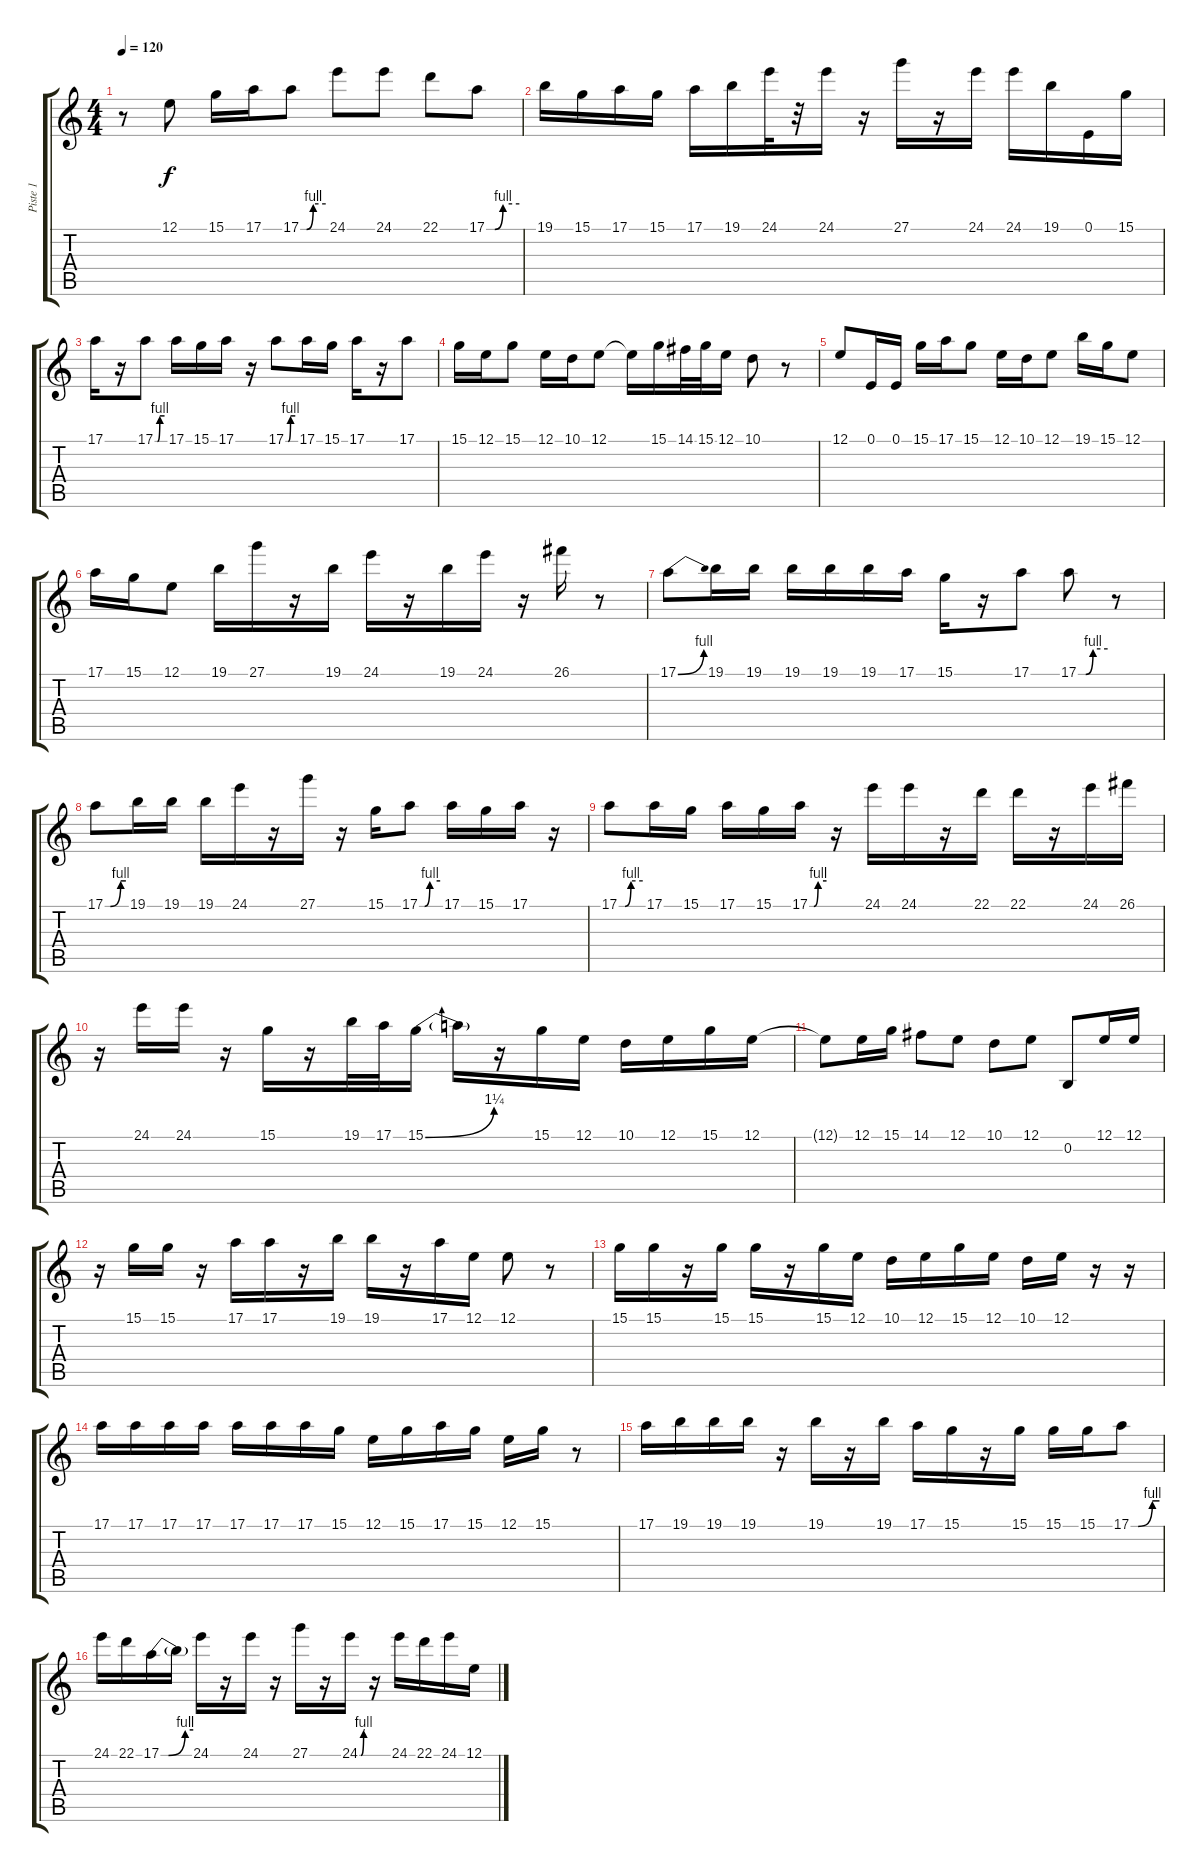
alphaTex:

\track ("Piste 1" "Piste 1") {instrument flute}
\staff {score tabs}
\tuning (E4 B3 G3 D3 A2 E2) {hide}
\ts (4 4)
\tempo 120
\clef g2
\ks c
r.8{dy f instrument flute} 12.1.8 15.1.16 17.1.16 17.1{be (custom 0 0 14 0 30 4 60 4)}.8 24.1.8 24.1.8 22.1.8 17.1{be (custom 0 0 15 0 30 4 60 4)}.8 |
19.1.16 15.1.16 17.1.16 15.1.16 17.1.16 19.1.16 24.1.32 r.32 24.1.16 r.16 27.1.16 r.16 24.1.16 24.1.16 19.1.16 0.1.16 15.1.16 |
17.1.16 r.16 17.1{be (custom 0 0 15 0 30 4 60 4)}.8 17.1.16 15.1.16 17.1.16 r.16 17.1{be (custom 0 0 15 0 30 4 60 4)}.8 17.1.16 15.1.16 17.1.16 r.16 17.1.8 |
15.1.16 12.1.16 15.1.8 12.1.16 10.1.16 12.1.8 12.1{t}.16 15.1.16 14.1.32 15.1.32 12.1.16 10.1.8 r.8 |
12.1.8 0.1.16 0.1.16 15.1.16 17.1.16 15.1.8 12.1.16 10.1.16 12.1.8 19.1.16 15.1.16 12.1.8 |
17.1.16 15.1.16 12.1.8 19.1.16 27.1.16 r.16 19.1.16 24.1.16 r.16 19.1.16 24.1.16 r.16 26.1.16 r.8 |
17.1{be (bend 0 0 60 4)}.8 19.1.16 19.1.16 19.1.16 19.1.16 19.1.16 17.1.16 15.1.16 r.16 17.1.8 17.1{be (custom 0 0 15 0 30 4 60 4)}.8 r.8 |
17.1{be (custom 0 0 15 0 45 4 60 4)}.8 19.1.16 19.1.16 19.1.16 24.1.16 r.16 27.1.16 r.16 15.1.16 17.1{be (custom 0 0 15 0 30 4 60 4)}.8 17.1.16 15.1.16 17.1.16 r.16 |
17.1{be (custom 0 0 15 0 30 4 60 4)}.8 17.1.16 15.1.16 17.1.16 15.1.16 17.1{be (custom 0 0 15 0 30 4 60 4)}.16 r.16 24.1.16 24.1.16 r.16 22.1.16 22.1.16 r.16 24.1.16 26.1.16 |
r.16 24.1.16 24.1.16 r.16 15.1.16 r.16 19.1.32 17.1.32 15.1{be (bend 0 0 60 5)}.16 15.1{t}.16 r.16 15.1.16 12.1.16 10.1.16 12.1.16 15.1.16 12.1.16 |
12.1{t}.8 12.1.16 15.1.16 14.1.8 12.1.8 10.1.8 12.1.8 0.2.8 12.1.16 12.1.16 |
r.16 15.1.16 15.1.16 r.16 17.1.16 17.1.16 r.16 19.1.16 19.1.16 r.16 17.1.16 12.1.16 12.1.8 r.8 |
15.1.16 15.1.16 r.16 15.1.16 15.1.16 r.16 15.1.16 12.1.16 10.1.16 12.1.16 15.1.16 12.1.16 10.1.16 12.1.16 r.16 r.16 |
17.1.16 17.1.16 17.1.16 17.1.16 17.1.16 17.1.16 17.1.16 15.1.16 12.1.16 15.1.16 17.1.16 15.1.16 12.1.16 15.1.16 r.8 |
17.1.16 19.1.16 19.1.16 19.1.16 r.16 19.1.16 r.16 19.1.16 17.1.16 15.1.16 r.16 15.1.16 15.1.16 15.1.16 17.1{be (custom 0 0 15 0 45 4 60 4)}.8 |
24.1.16 22.1.16 17.1{be (custom 0 0 14 0 45 4 60 4)}.16 17.1{t}.16 24.1.16 r.16 24.1.16 r.16 27.1.16 r.16 24.1{be (custom 0 0 15 0 45 4 60 4)}.16 r.16 24.1.16 22.1.16 24.1.16 12.1.16
